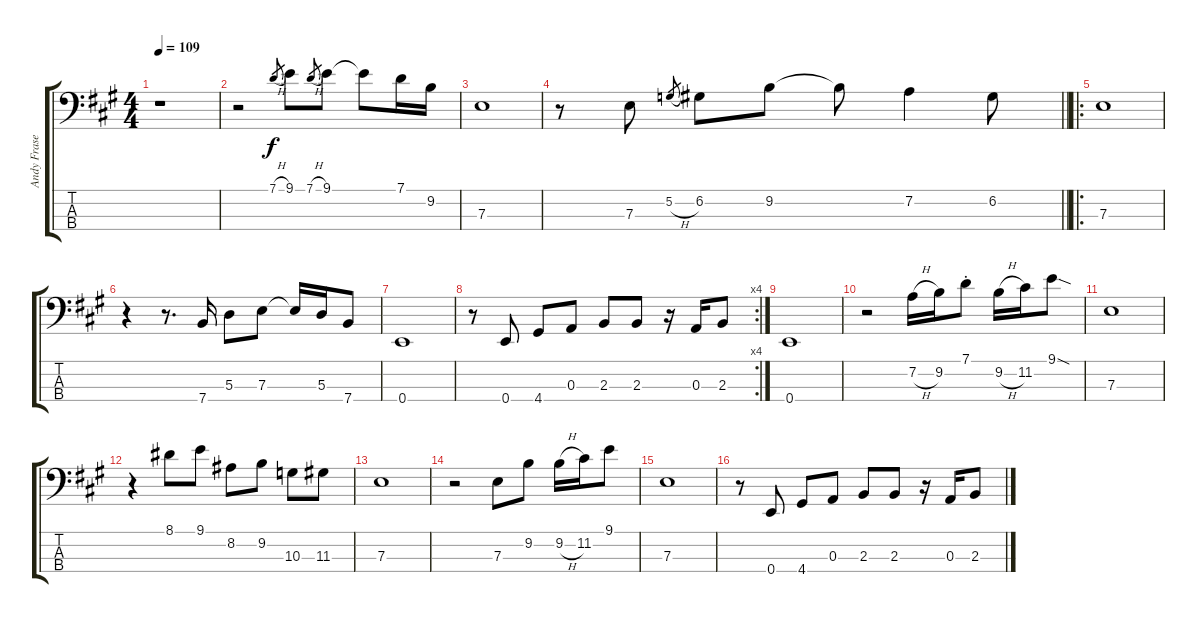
\track ("Andy Fraser - Bass" "Andy Frase") {instrument electricbassfinger}
\staff {score tabs}
\tuning (G2 D2 A1 E1) {hide}
\ts (4 4)
\tempo 109
\clef f4
\ks a
r.1{dy f instrument electricbassfinger} |
r.2 7.1{h}.8{gr} 9.1.8 7.1{h}.8{gr} 9.1.8 9.1{t}.8 7.1.16 9.2.16 |
7.3.1 |
\barLineRight lightlight
r.8 7.3.8 5.2{h}.8{gr} 6.2.8 9.2.8 9.2{t}.8 7.2.4 6.2.8 |
\ro
7.3.1 |
r.4 r.8{d} 7.4.16 5.3.8 7.3.8 7.3{t}.16 5.3.16 7.4.8 |
0.4.1 |
\rc 4
r.8 0.4.8 4.4.8 0.3.8 2.3.8 2.3.8 r.16 0.3.16 2.3.8 |
0.4.1 |
r.2 7.2{h}.16 9.2.16 7.1{st}.8 9.2{h}.16 11.2.16 9.1{sod}.8 |
7.3.1 |
r.4 8.1.8 9.1.8 8.2.8 9.2.8 10.3.8 11.3.8 |
7.3.1 |
r.2 7.3.8 9.2.8 9.2{h}.16 11.2.16 9.1.8 |
7.3.1 |
r.8 0.4.8 4.4.8 0.3.8 2.3.8 2.3.8 r.16 0.3.16 2.3.8
